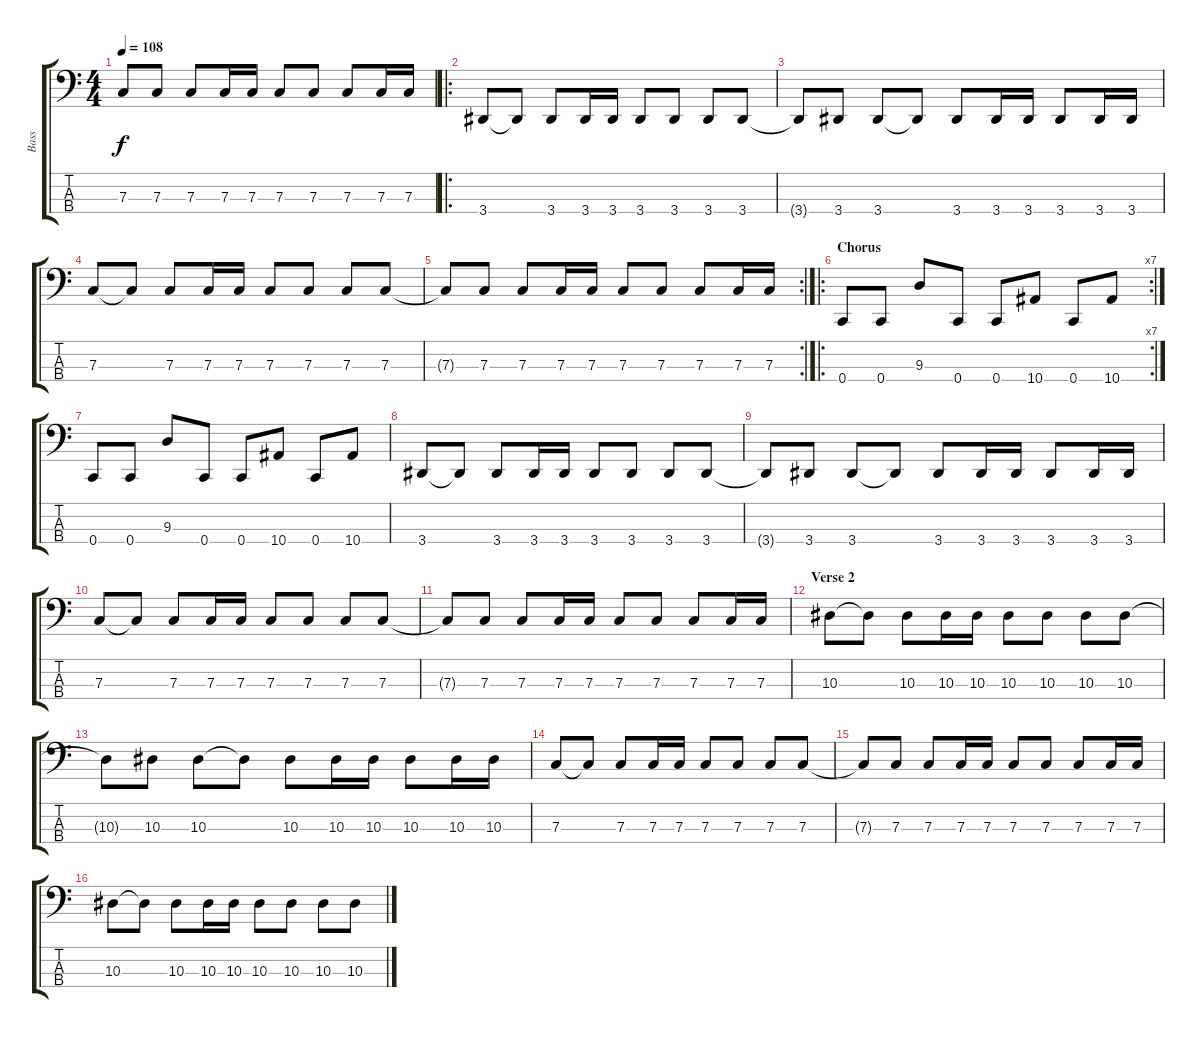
\track ("Bass" "Bass") {instrument electricbassfinger}
\staff {score tabs}
\tuning (Eb2 Bb1 F1 C1) {hide}
\ts (4 4)
\tempo 108
\clef f4
\ks c
7.3{t}.8{dy f} 7.3.8 7.3.8 7.3.16 7.3.16 7.3.8 7.3.8 7.3.8 7.3.16 7.3.16 |
\ro
3.4.8 3.4{t}.8 3.4.8 3.4.16 3.4.16 3.4.8 3.4.8 3.4.8 3.4.8 |
3.4{t}.8 3.4.8 3.4.8 3.4{t}.8 3.4.8 3.4.16 3.4.16 3.4.8 3.4.16 3.4.16 |
7.3.8 7.3{t}.8 7.3.8 7.3.16 7.3.16 7.3.8 7.3.8 7.3.8 7.3.8 |
\rc 2
7.3{t}.8 7.3.8 7.3.8 7.3.16 7.3.16 7.3.8 7.3.8 7.3.8 7.3.16 7.3.16 |
\ro
\rc 7
\section ("" "Chorus")
0.4.8 0.4.8 9.3.8 0.4.8 0.4.8 10.4.8 0.4.8 10.4.8 |
0.4.8 0.4.8 9.3.8 0.4.8 0.4.8 10.4.8 0.4.8 10.4.8 |
3.4.8 3.4{t}.8 3.4.8 3.4.16 3.4.16 3.4.8 3.4.8 3.4.8 3.4.8 |
3.4{t}.8 3.4.8 3.4.8 3.4{t}.8 3.4.8 3.4.16 3.4.16 3.4.8 3.4.16 3.4.16 |
7.3.8 7.3{t}.8 7.3.8 7.3.16 7.3.16 7.3.8 7.3.8 7.3.8 7.3.8 |
7.3{t}.8 7.3.8 7.3.8 7.3.16 7.3.16 7.3.8 7.3.8 7.3.8 7.3.16 7.3.16 |
\section ("" "Verse 2")
10.3.8 10.3{t}.8 10.3.8 10.3.16 10.3.16 10.3.8 10.3.8 10.3.8 10.3.8 |
10.3{t}.8 10.3.8 10.3.8 10.3{t}.8 10.3.8 10.3.16 10.3.16 10.3.8 10.3.16 10.3.16 |
7.3.8 7.3{t}.8 7.3.8 7.3.16 7.3.16 7.3.8 7.3.8 7.3.8 7.3.8 |
7.3{t}.8 7.3.8 7.3.8 7.3.16 7.3.16 7.3.8 7.3.8 7.3.8 7.3.16 7.3.16 |
10.3.8 10.3{t}.8 10.3.8 10.3.16 10.3.16 10.3.8 10.3.8 10.3.8 10.3.8
